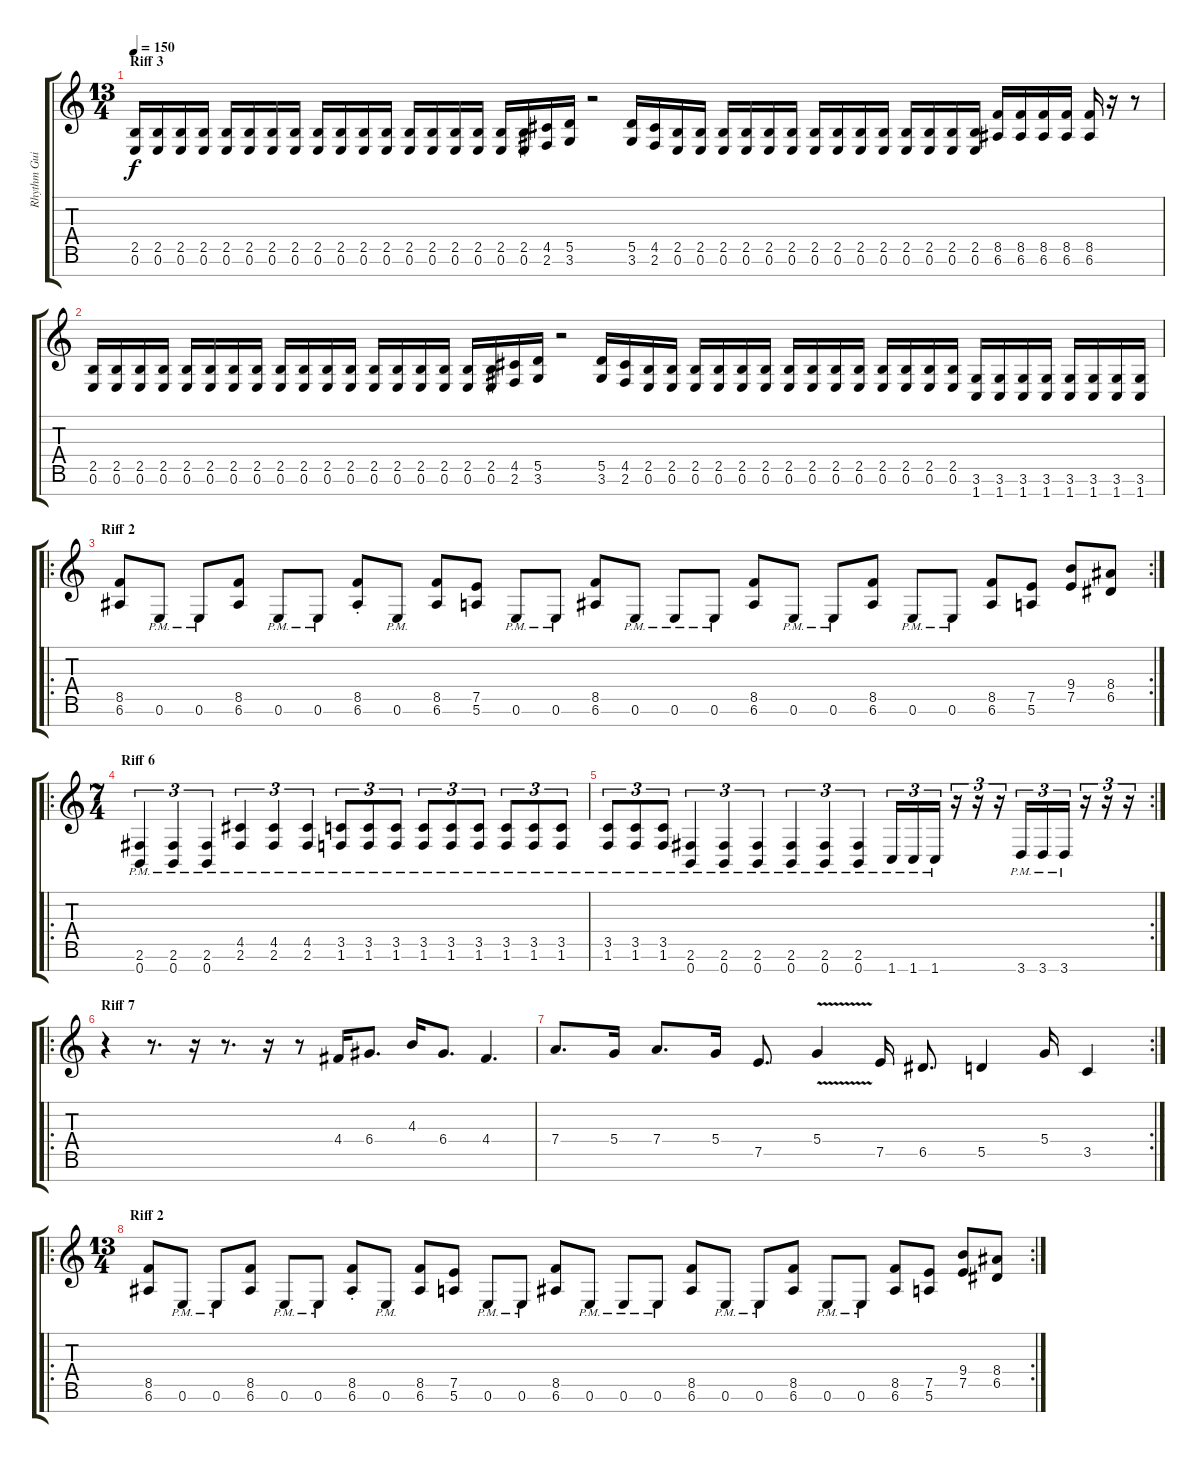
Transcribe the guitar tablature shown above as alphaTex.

\track ("Rhythm Guitar R" "Rhythm Gui") {instrument overdrivenguitar}
\staff {score tabs}
\tuning (E4 B3 G3 D3 A2 E2 B1) {hide}
\ts (13 4)
\section ("" "Riff 3")
\tempo 150
\clef g2
\ks c
(2.5 0.6).16{dy f} (2.5 0.6).16 (2.5 0.6).16 (2.5 0.6).16 (2.5 0.6).16 (2.5 0.6).16 (2.5 0.6).16 (2.5 0.6).16 (2.5 0.6).16 (2.5 0.6).16 (2.5 0.6).16 (2.5 0.6).16 (2.5 0.6).16 (2.5 0.6).16 (2.5 0.6).16 (2.5 0.6).16 (2.5 0.6).16 (2.5 0.6).16 (4.5 2.6).16 (5.5 3.6).16 r.2 (5.5 3.6).16 (4.5 2.6).16 (2.5 0.6).16 (2.5 0.6).16 (2.5 0.6).16 (2.5 0.6).16 (2.5 0.6).16 (2.5 0.6).16 (2.5 0.6).16 (2.5 0.6).16 (2.5 0.6).16 (2.5 0.6).16 (2.5 0.6).16 (2.5 0.6).16 (2.5 0.6).16 (2.5 0.6).16 (8.5 6.6).16 (8.5 6.6).16 (8.5 6.6).16 (8.5 6.6).16 (8.5 6.6).16 r.16 r.8 |
(2.5 0.6).16 (2.5 0.6).16 (2.5 0.6).16 (2.5 0.6).16 (2.5 0.6).16 (2.5 0.6).16 (2.5 0.6).16 (2.5 0.6).16 (2.5 0.6).16 (2.5 0.6).16 (2.5 0.6).16 (2.5 0.6).16 (2.5 0.6).16 (2.5 0.6).16 (2.5 0.6).16 (2.5 0.6).16 (2.5 0.6).16 (2.5 0.6).16 (4.5 2.6).16 (5.5 3.6).16 r.2 (5.5 3.6).16 (4.5 2.6).16 (2.5 0.6).16 (2.5 0.6).16 (2.5 0.6).16 (2.5 0.6).16 (2.5 0.6).16 (2.5 0.6).16 (2.5 0.6).16 (2.5 0.6).16 (2.5 0.6).16 (2.5 0.6).16 (2.5 0.6).16 (2.5 0.6).16 (2.5 0.6).16 (2.5 0.6).16 (3.6 1.7).16 (3.6 1.7).16 (3.6 1.7).16 (3.6 1.7).16 (3.6 1.7).16 (3.6 1.7).16 (3.6 1.7).16 (3.6 1.7).16 |
\ro
\rc 2
\section ("" "Riff 2")
(8.5 6.6).8 0.6{pm}.8 0.6{pm}.8 (8.5 6.6).8 0.6{pm}.8 0.6{pm}.8 (8.5{st} 6.6{st}).8 0.6{pm}.8 (8.5 6.6).8 (7.5 5.6).8 0.6{pm}.8 0.6{pm}.8 (8.5 6.6).8 0.6{pm}.8 0.6{pm}.8 0.6{pm}.8 (8.5 6.6).8 0.6{pm}.8 0.6{pm}.8 (8.5 6.6).8 0.6{pm}.8 0.6{pm}.8 (8.5 6.6).8 (7.5 5.6).8 (9.4 7.5).8 (8.4 6.5).8 |
\ro
\ts (7 4)
\section ("" "Riff 6")
(2.6{pm} 0.7{pm}).4{tu (3 2)} (2.6{pm} 0.7{pm}).4{tu (3 2)} (2.6{pm} 0.7{pm}).4{tu (3 2)} (4.5{pm} 2.6{pm}).4{tu (3 2)} (4.5{pm} 2.6{pm}).4{tu (3 2)} (4.5{pm} 2.6{pm}).4{tu (3 2)} (3.5{pm} 1.6{pm}).8{tu (3 2)} (3.5{pm} 1.6{pm}).8{tu (3 2)} (3.5{pm} 1.6{pm}).8{tu (3 2)} (3.5{pm} 1.6{pm}).8{tu (3 2)} (3.5{pm} 1.6{pm}).8{tu (3 2)} (3.5{pm} 1.6{pm}).8{tu (3 2)} (3.5{pm} 1.6{pm}).8{tu (3 2)} (3.5{pm} 1.6{pm}).8{tu (3 2)} (3.5{pm} 1.6{pm}).8{tu (3 2)} |
\rc 2
(3.5{pm} 1.6{pm}).8{tu (3 2)} (3.5{pm} 1.6{pm}).8{tu (3 2)} (3.5{pm} 1.6{pm}).8{tu (3 2)} (2.6{pm} 0.7{pm}).4{tu (3 2)} (2.6{pm} 0.7{pm}).4{tu (3 2)} (2.6{pm} 0.7{pm}).4{tu (3 2)} (2.6{pm} 0.7{pm}).4{tu (3 2)} (2.6{pm} 0.7{pm}).4{tu (3 2)} (2.6{pm} 0.7{pm}).4{tu (3 2)} 1.7{pm}.16{tu (3 2)} 1.7{pm}.16{tu (3 2)} 1.7{pm}.16{tu (3 2)} r.16{tu (3 2)} r.16{tu (3 2)} r.16{tu (3 2)} 3.7{pm}.16{tu (3 2)} 3.7{pm}.16{tu (3 2)} 3.7{pm}.16{tu (3 2)} r.16{tu (3 2)} r.16{tu (3 2)} r.16{tu (3 2)} |
\ro
\section ("" "Riff 7")
r.4 r.8{d} r.16 r.8{d} r.16 r.8 4.4.16 6.4.8{d} 4.3.16 6.4.8{d} 4.4.4{d} |
\rc 2
7.4.8{d} 5.4.16 7.4.8{d} 5.4.16 7.5.8{d} 5.4{v}.4 7.5.16 6.5.8{d} 5.5.4 5.4.16 3.5.4 |
\ro
\rc 2
\ts (13 4)
\section ("" "Riff 2")
(8.5 6.6).8 0.6{pm}.8 0.6{pm}.8 (8.5 6.6).8 0.6{pm}.8 0.6{pm}.8 (8.5{st} 6.6{st}).8 0.6{pm}.8 (8.5 6.6).8 (7.5 5.6).8 0.6{pm}.8 0.6{pm}.8 (8.5 6.6).8 0.6{pm}.8 0.6{pm}.8 0.6{pm}.8 (8.5 6.6).8 0.6{pm}.8 0.6{pm}.8 (8.5 6.6).8 0.6{pm}.8 0.6{pm}.8 (8.5 6.6).8 (7.5 5.6).8 (9.4 7.5).8 (8.4 6.5).8
